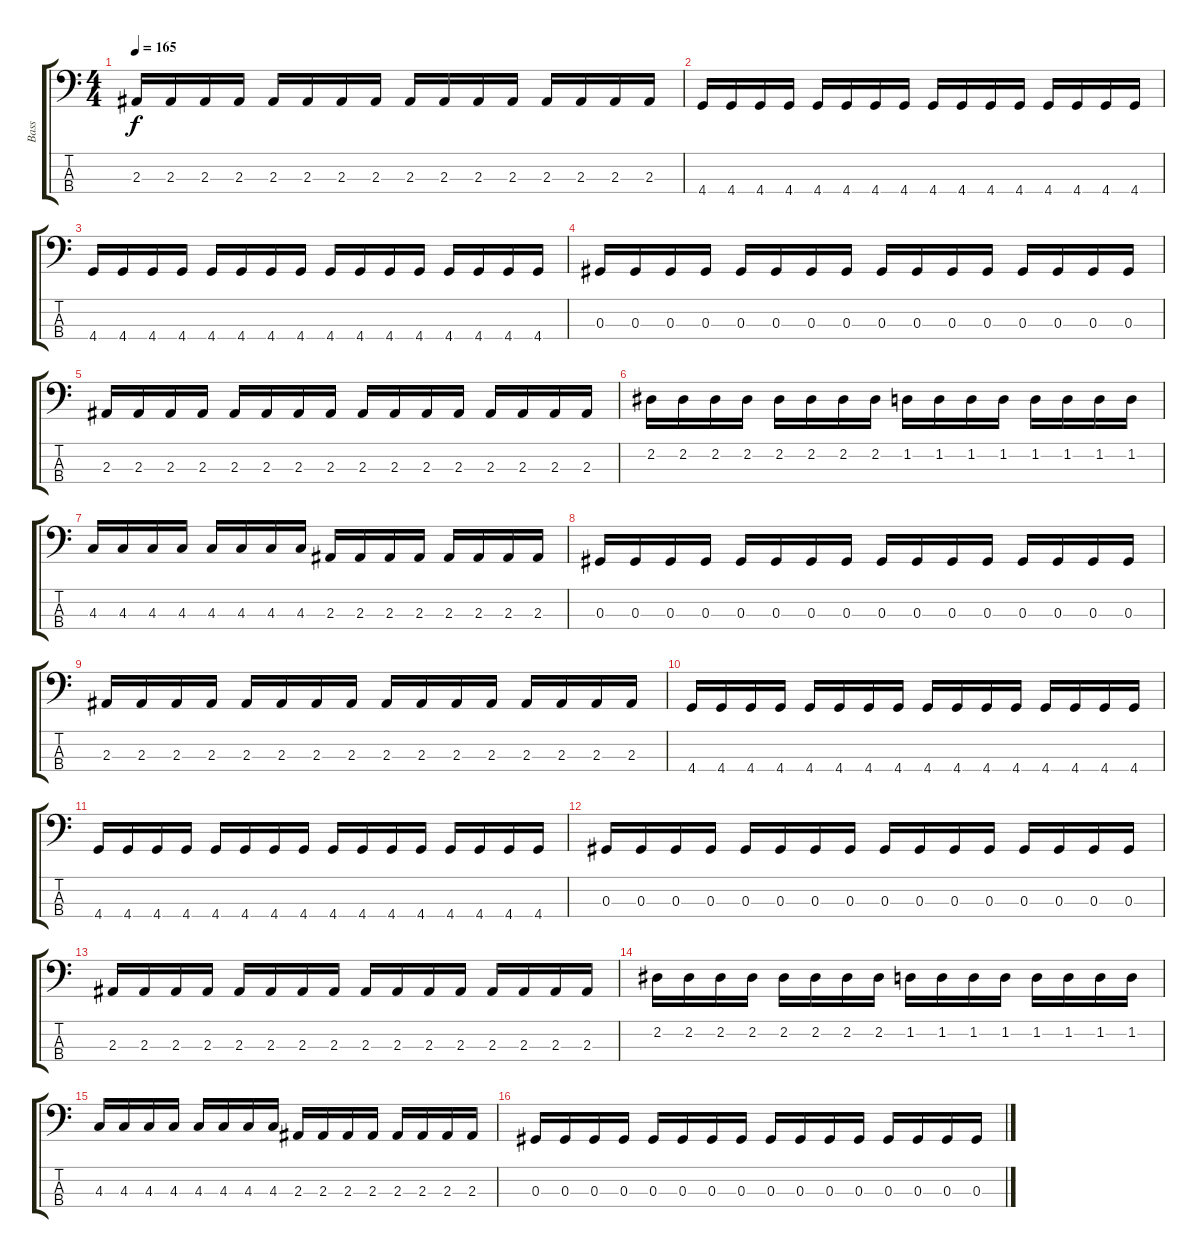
\track ("Bass" "Bass") {instrument electricbasspick}
\staff {score tabs}
\tuning (Gb2 Db2 Ab1 Eb1) {hide}
\ts (4 4)
\tempo 165
\clef f4
\ks c
2.3.16{dy f} 2.3.16 2.3.16 2.3.16 2.3.16 2.3.16 2.3.16 2.3.16 2.3.16 2.3.16 2.3.16 2.3.16 2.3.16 2.3.16 2.3.16 2.3.16 |
4.4.16 4.4.16 4.4.16 4.4.16 4.4.16 4.4.16 4.4.16 4.4.16 4.4.16 4.4.16 4.4.16 4.4.16 4.4.16 4.4.16 4.4.16 4.4.16 |
4.4.16 4.4.16 4.4.16 4.4.16 4.4.16 4.4.16 4.4.16 4.4.16 4.4.16 4.4.16 4.4.16 4.4.16 4.4.16 4.4.16 4.4.16 4.4.16 |
0.3.16 0.3.16 0.3.16 0.3.16 0.3.16 0.3.16 0.3.16 0.3.16 0.3.16 0.3.16 0.3.16 0.3.16 0.3.16 0.3.16 0.3.16 0.3.16 |
2.3.16 2.3.16 2.3.16 2.3.16 2.3.16 2.3.16 2.3.16 2.3.16 2.3.16 2.3.16 2.3.16 2.3.16 2.3.16 2.3.16 2.3.16 2.3.16 |
2.2.16 2.2.16 2.2.16 2.2.16 2.2.16 2.2.16 2.2.16 2.2.16 1.2.16 1.2.16 1.2.16 1.2.16 1.2.16 1.2.16 1.2.16 1.2.16 |
4.3.16 4.3.16 4.3.16 4.3.16 4.3.16 4.3.16 4.3.16 4.3.16 2.3.16 2.3.16 2.3.16 2.3.16 2.3.16 2.3.16 2.3.16 2.3.16 |
0.3.16 0.3.16 0.3.16 0.3.16 0.3.16 0.3.16 0.3.16 0.3.16 0.3.16 0.3.16 0.3.16 0.3.16 0.3.16 0.3.16 0.3.16 0.3.16 |
2.3.16 2.3.16 2.3.16 2.3.16 2.3.16 2.3.16 2.3.16 2.3.16 2.3.16 2.3.16 2.3.16 2.3.16 2.3.16 2.3.16 2.3.16 2.3.16 |
4.4.16 4.4.16 4.4.16 4.4.16 4.4.16 4.4.16 4.4.16 4.4.16 4.4.16 4.4.16 4.4.16 4.4.16 4.4.16 4.4.16 4.4.16 4.4.16 |
4.4.16 4.4.16 4.4.16 4.4.16 4.4.16 4.4.16 4.4.16 4.4.16 4.4.16 4.4.16 4.4.16 4.4.16 4.4.16 4.4.16 4.4.16 4.4.16 |
0.3.16 0.3.16 0.3.16 0.3.16 0.3.16 0.3.16 0.3.16 0.3.16 0.3.16 0.3.16 0.3.16 0.3.16 0.3.16 0.3.16 0.3.16 0.3.16 |
2.3.16 2.3.16 2.3.16 2.3.16 2.3.16 2.3.16 2.3.16 2.3.16 2.3.16 2.3.16 2.3.16 2.3.16 2.3.16 2.3.16 2.3.16 2.3.16 |
2.2.16 2.2.16 2.2.16 2.2.16 2.2.16 2.2.16 2.2.16 2.2.16 1.2.16 1.2.16 1.2.16 1.2.16 1.2.16 1.2.16 1.2.16 1.2.16 |
4.3.16 4.3.16 4.3.16 4.3.16 4.3.16 4.3.16 4.3.16 4.3.16 2.3.16 2.3.16 2.3.16 2.3.16 2.3.16 2.3.16 2.3.16 2.3.16 |
0.3.16 0.3.16 0.3.16 0.3.16 0.3.16 0.3.16 0.3.16 0.3.16 0.3.16 0.3.16 0.3.16 0.3.16 0.3.16 0.3.16 0.3.16 0.3.16
